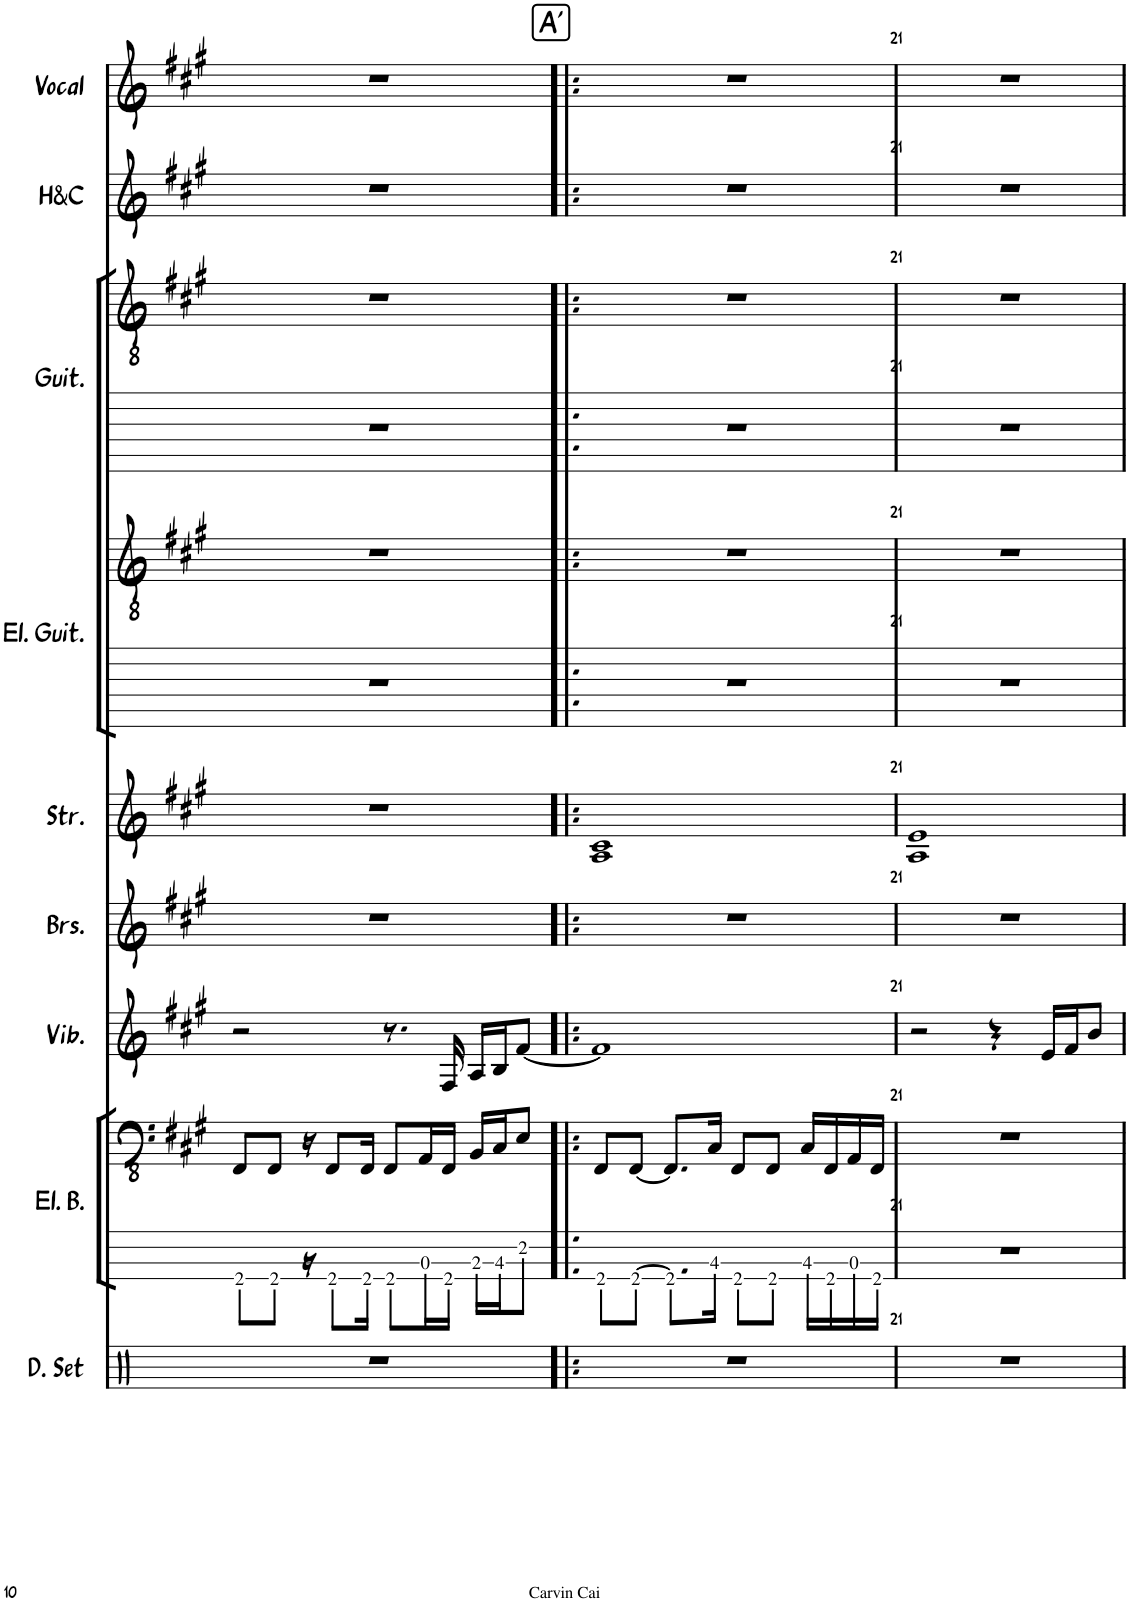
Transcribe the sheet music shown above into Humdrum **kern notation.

**kern	**kern	**kern	**kern	**kern	**kern	**kern	**kern	**kern	**kern	**kern	**kern
*part12	*part11	*part10	*part9	*part8	*part7	*part6	*part5	*part4	*part3	*part2	*part1
*staff12	*staff11	*staff10	*staff9	*staff8	*staff7	*staff6	*staff5	*staff4	*staff3	*staff2	*staff1
*I"Drum Kit	*I"E.Bass	*I"E.Bass	*I"Vibraphone	*I"Brass	*I"Synth/Strings	*I"E.Guitar	*I"E.Guitar	*I"A.Guitar	*I"A.Guitar	*I"Harmo&amp;Chorus	*I"Vocal
*	*	*	*I'Vib.	*I'Brs.	*I'Str.	*	*	*I'Guit.	*I'Guit.	*I'H&amp;C	*I'Vocal
!!LO:PB:g=z
*clefX	*	*clefFv4	*clefG2	*clefG2	*clefG2	*	*clefGv2	*	*clefGv2	*clefG2	*clefG2
*	*	*	*	*ITrd1c2	*	*	*	*	*	*	*
*k[]	*k[f#c#g#]	*k[f#c#g#]	*k[f#c#g#]	*k[f#c#g#]	*k[f#c#g#]	*k[f#c#g#]	*k[f#c#g#]	*k[f#c#g#]	*k[f#c#g#]	*k[f#c#g#]	*k[f#c#g#]
*M4/4	*M4/4	*M4/4	*M4/4	*M4/4	*M4/4	*M4/4	*M4/4	*M4/4	*M4/4	*M4/4	*M4/4
=19	=19	=19	=19	=19	=19	=19	=19	=19	=19	=19	=19
1r	8FFF#\L	8FFF#/L	2r	1r	1r	1r	1r	1r	1r	1r	1r
.	8FFF#\J	8FFF#/J	.	.	.	.	.	.	.	.	.
.	16r	16r	.	.	.	.	.	.	.	.	.
.	8FFF#\L	8FFF#/L	.	.	.	.	.	.	.	.	.
.	16FFF#\Jk	16FFF#/Jk	.	.	.	.	.	.	.	.	.
.	8FFF#\L	8FFF#/L	8.r	.	.	.	.	.	.	.	.
.	16AAA\L	16AAA/L	.	.	.	.	.	.	.	.	.
.	16FFF#\JJ	16FFF#/JJ	16F#/	.	.	.	.	.	.	.	.
.	16BBB\LL	16BBB/LL	16A/LL	.	.	.	.	.	.	.	.
.	16CC#\J	16CC#/J	16B/J	.	.	.	.	.	.	.	.
.	8EE\J	8EE/J	[8f#/J	.	.	.	.	.	.	.	.
!!LO:REH:place=s1:a:B:cj:fs=14:t=A'
=20!|:	=20!|:	=20!|:	=20!|:	=20!|:	=20!|:	=20!|:	=20!|:	=20!|:	=20!|:	=20!|:	=20!|:
1r	8FFF#\L	8FFF#/L	1f#]	1r	1A 1c#	1r	1r	1r	1r	1r	1r
.	[8FFF#\J	[8FFF#/J	.	.	.	.	.	.	.	.	.
.	8.FFF#\L]	8.FFF#/L]	.	.	.	.	.	.	.	.	.
.	16CC#\Jk	16CC#/Jk	.	.	.	.	.	.	.	.	.
.	8FFF#\L	8FFF#/L	.	.	.	.	.	.	.	.	.
.	8FFF#\J	8FFF#/J	.	.	.	.	.	.	.	.	.
.	16CC#\LL	16CC#/LL	.	.	.	.	.	.	.	.	.
.	16FFF#\	16FFF#/	.	.	.	.	.	.	.	.	.
.	16AAA\	16AAA/	.	.	.	.	.	.	.	.	.
.	16FFF#\JJ	16FFF#/JJ	.	.	.	.	.	.	.	.	.
=21	=21	=21	=21	=21	=21	=21	=21	=21	=21	=21	=21
1r	1r	1r	2r	1r	1A 1e	1r	1r	1r	1r	1r	1r
.	.	.	4r	.	.	.	.	.	.	.	.
.	.	.	16e/LL	.	.	.	.	.	.	.	.
.	.	.	16f#/J	.	.	.	.	.	.	.	.
.	.	.	8b/J	.	.	.	.	.	.	.	.
=	=	=	=	=	=	=	=	=	=	=	=
*-	*-	*-	*-	*-	*-	*-	*-	*-	*-	*-	*-
